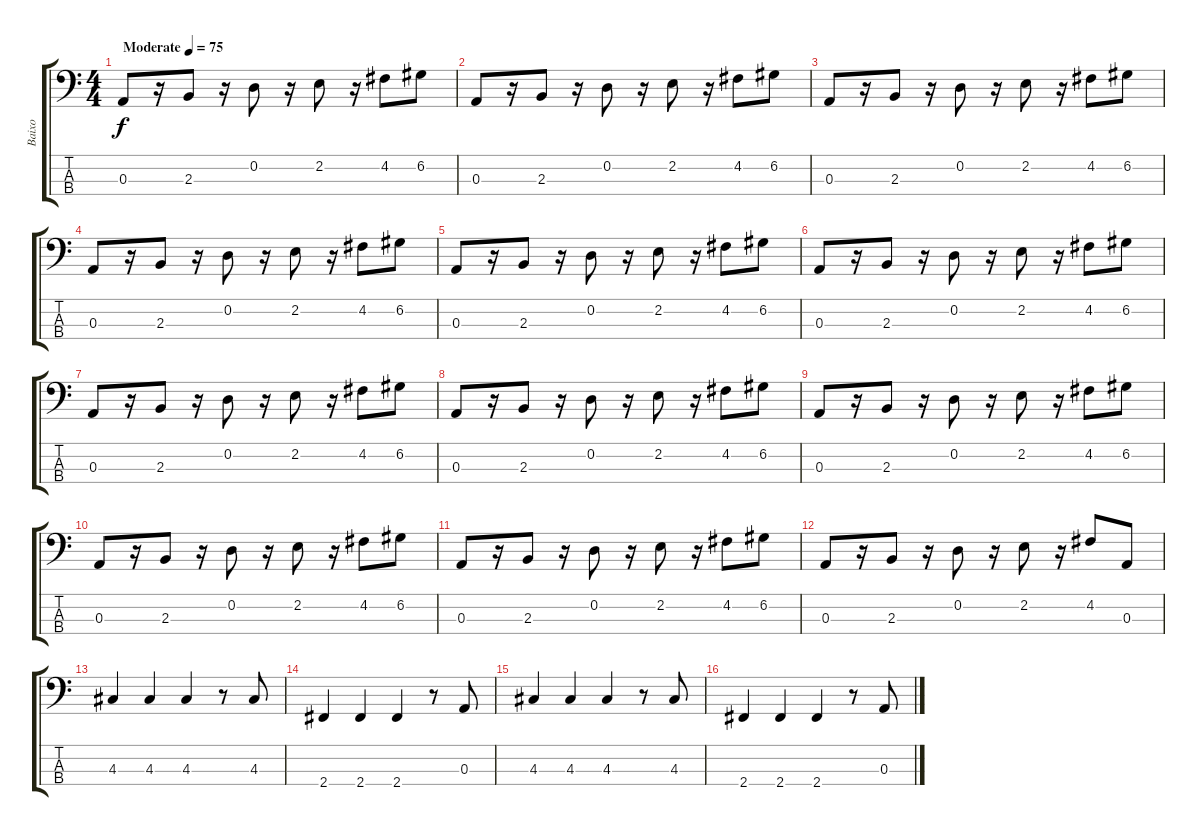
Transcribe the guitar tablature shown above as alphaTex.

\track ("Baixo" "Baixo") {instrument electricbassfinger}
\staff {score tabs}
\tuning (G2 D2 A1 E1) {hide}
\ts (4 4)
\tempo (75 "Moderate")
\clef f4
\ks c
0.3.8{dy f instrument electricbassfinger} r.16 2.3.8 r.16 0.2.8 r.16 2.2.8 r.16 4.2.8 6.2.8 |
0.3.8 r.16 2.3.8 r.16 0.2.8 r.16 2.2.8 r.16 4.2.8 6.2.8 |
0.3.8 r.16 2.3.8 r.16 0.2.8 r.16 2.2.8 r.16 4.2.8 6.2.8 |
0.3.8 r.16 2.3.8 r.16 0.2.8 r.16 2.2.8 r.16 4.2.8 6.2.8 |
0.3.8 r.16 2.3.8 r.16 0.2.8 r.16 2.2.8 r.16 4.2.8 6.2.8 |
0.3.8 r.16 2.3.8 r.16 0.2.8 r.16 2.2.8 r.16 4.2.8 6.2.8 |
0.3.8 r.16 2.3.8 r.16 0.2.8 r.16 2.2.8 r.16 4.2.8 6.2.8 |
0.3.8 r.16 2.3.8 r.16 0.2.8 r.16 2.2.8 r.16 4.2.8 6.2.8 |
0.3.8 r.16 2.3.8 r.16 0.2.8 r.16 2.2.8 r.16 4.2.8 6.2.8 |
0.3.8 r.16 2.3.8 r.16 0.2.8 r.16 2.2.8 r.16 4.2.8 6.2.8 |
0.3.8 r.16 2.3.8 r.16 0.2.8 r.16 2.2.8 r.16 4.2.8 6.2.8 |
0.3.8 r.16 2.3.8 r.16 0.2.8 r.16 2.2.8 r.16 4.2.8 0.3.8 |
4.3.4 4.3.4 4.3.4 r.8 4.3.8 |
2.4.4 2.4.4 2.4.4 r.8 0.3.8 |
4.3.4 4.3.4 4.3.4 r.8 4.3.8 |
2.4.4 2.4.4 2.4.4 r.8 0.3.8
